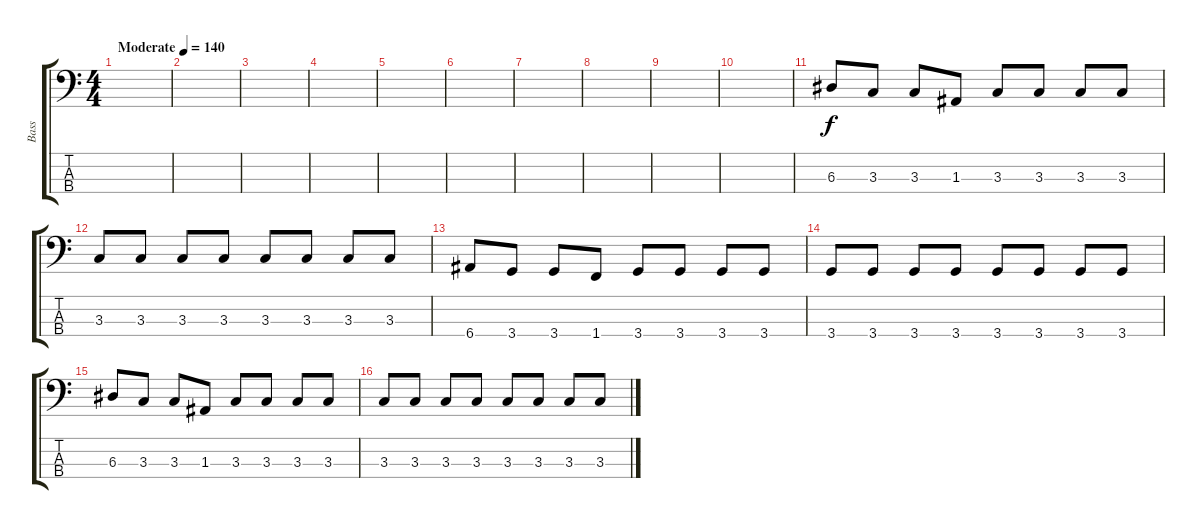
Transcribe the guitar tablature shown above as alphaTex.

\track ("Bass" "Bass") {instrument electricbasspick}
\staff {score tabs}
\tuning (G2 D2 A1 E1) {hide}
\ts (4 4)
\tempo (140 "Moderate")
\clef f4
\ks c
|
|
|
|
|
|
|
|
|
|
6.3.8 3.3.8 3.3.8 1.3.8 3.3.8 3.3.8 3.3.8 3.3.8 |
3.3.8 3.3.8 3.3.8 3.3.8 3.3.8 3.3.8 3.3.8 3.3.8 |
6.4.8 3.4.8 3.4.8 1.4.8 3.4.8 3.4.8 3.4.8 3.4.8 |
3.4.8 3.4.8 3.4.8 3.4.8 3.4.8 3.4.8 3.4.8 3.4.8 |
6.3.8 3.3.8 3.3.8 1.3.8 3.3.8 3.3.8 3.3.8 3.3.8 |
3.3.8 3.3.8 3.3.8 3.3.8 3.3.8 3.3.8 3.3.8 3.3.8
